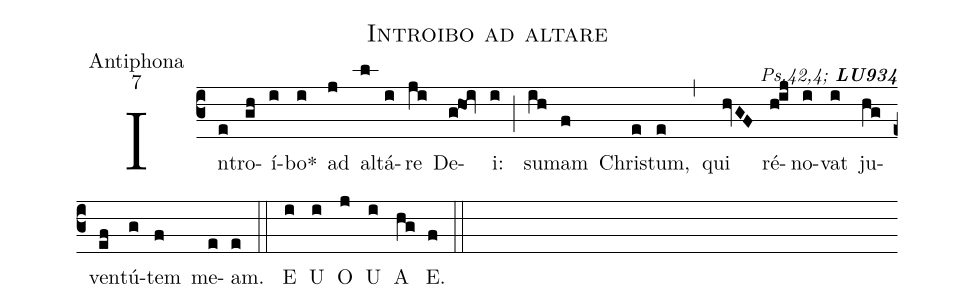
name:Introibo ad altare;
office-part:Antiphona;
mode:7;
commentary:{\itshape\mdseries  Ps.42,4;\/} {\bfseries LU934};
%%
(c3) In(e)tro(gh)í(i)bo<sp>*</sp>(i) ad(j) al(l)tá(i)re(ji) De(g!ho1!iv)i:(i) (;)
su(ih)mam(f) Chri(e)stum,(e) (,)
qui(hvGF) ré(h!ij)no(i)vat(i) ju(hg)ven(ef)tú(g)tem(f) me(e)am.(e) (::)
<eu>  E(i) U(i) O(j) U(i) A(hg) E.(f) </eu> (::)
